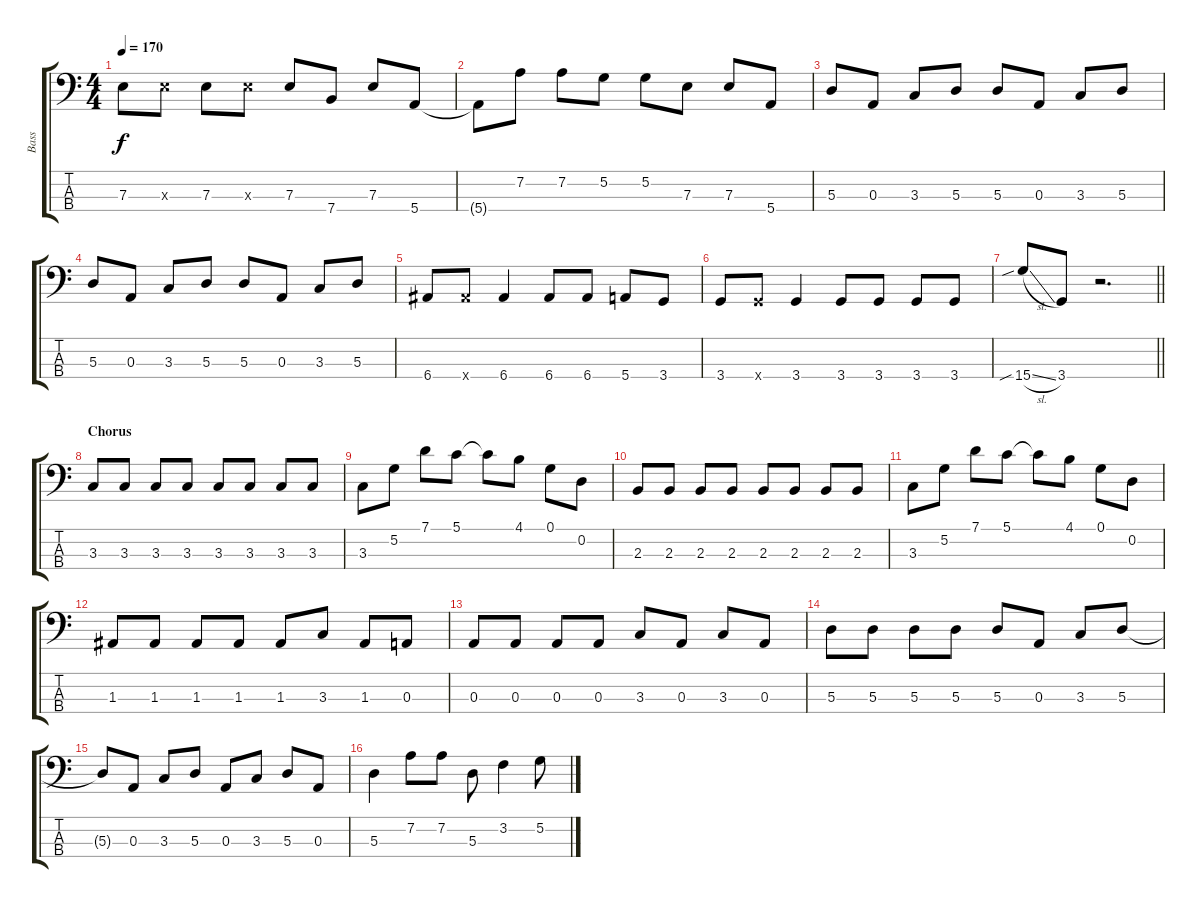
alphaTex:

\track ("Bass" "Bass") {instrument slapbass1}
\staff {score tabs}
\tuning (G2 D2 A1 E1) {hide}
\ts (4 4)
\tempo 170
\clef f4
\ks c
7.3.8{dy f} 7.3{x}.8 7.3.8 7.3{x}.8 7.3.8 7.4.8 7.3.8 5.4.8 |
5.4{t}.8 7.2.8 7.2.8 5.2.8 5.2.8 7.3.8 7.3.8 5.4.8 |
5.3.8 0.3.8 3.3.8 5.3.8 5.3.8 0.3.8 3.3.8 5.3.8 |
5.3.8 0.3.8 3.3.8 5.3.8 5.3.8 0.3.8 3.3.8 5.3.8 |
6.4.8 6.4{x}.8 6.4.4 6.4.8 6.4.8 5.4.8 3.4.8 |
3.4.8 3.4{x}.8 3.4.4 3.4.8 3.4.8 3.4.8 3.4.8 |
\barLineRight lightlight
15.4{sib sl}.8 3.4.8 r.2{d} |
\section ("" "Chorus")
3.3.8 3.3.8 3.3.8 3.3.8 3.3.8 3.3.8 3.3.8 3.3.8 |
3.3.8 5.2.8 7.1.8 5.1.8 5.1{t}.8 4.1.8 0.1.8 0.2.8 |
2.3.8 2.3.8 2.3.8 2.3.8 2.3.8 2.3.8 2.3.8 2.3.8 |
3.3.8 5.2.8 7.1.8 5.1.8 5.1{t}.8 4.1.8 0.1.8 0.2.8 |
1.3.8 1.3.8 1.3.8 1.3.8 1.3.8 3.3.8 1.3.8 0.3.8 |
0.3.8 0.3.8 0.3.8 0.3.8 3.3.8 0.3.8 3.3.8 0.3.8 |
5.3.8 5.3.8 5.3.8 5.3.8 5.3.8 0.3.8 3.3.8 5.3.8 |
5.3{t}.8 0.3.8 3.3.8 5.3.8 0.3.8 3.3.8 5.3.8 0.3.8 |
5.3.4 7.2.8 7.2.8 5.3.8 3.2.4 5.2.8
